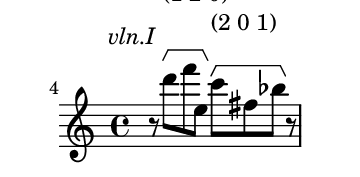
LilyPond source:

\version "2.11.64"

\include "../config/lib.ly"

\score {
  \new Staff {
    \time 4/4
    \relative c''' {
      \set Score.currentBarNumber = #4
      \bar ""
      \bracketUp
      \once \override TextScript #'extra-offset = #'( -4 . 0 )
      r8^\markup{\italic{vln.I}}
      \override TextScript #'extra-offset = #'( 0 . 2 )
      d\startGroup^\markup{(1 2 0)} f e,\stopGroup
      c'\startGroup^\markup{(2 0 1)} fis, bes\stopGroup r
    }
  }
  \layout {
    \context {
      \Staff \consists "Horizontal_bracket_engraver"
    }
  }
}
\paper {
  paper-width = 6.1\cm
  paper-height = 3\cm
  line-width = 6\cm
  top-margin = -.1\cm
  left-margin = .1\cm
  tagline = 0
  indent = 0
}
